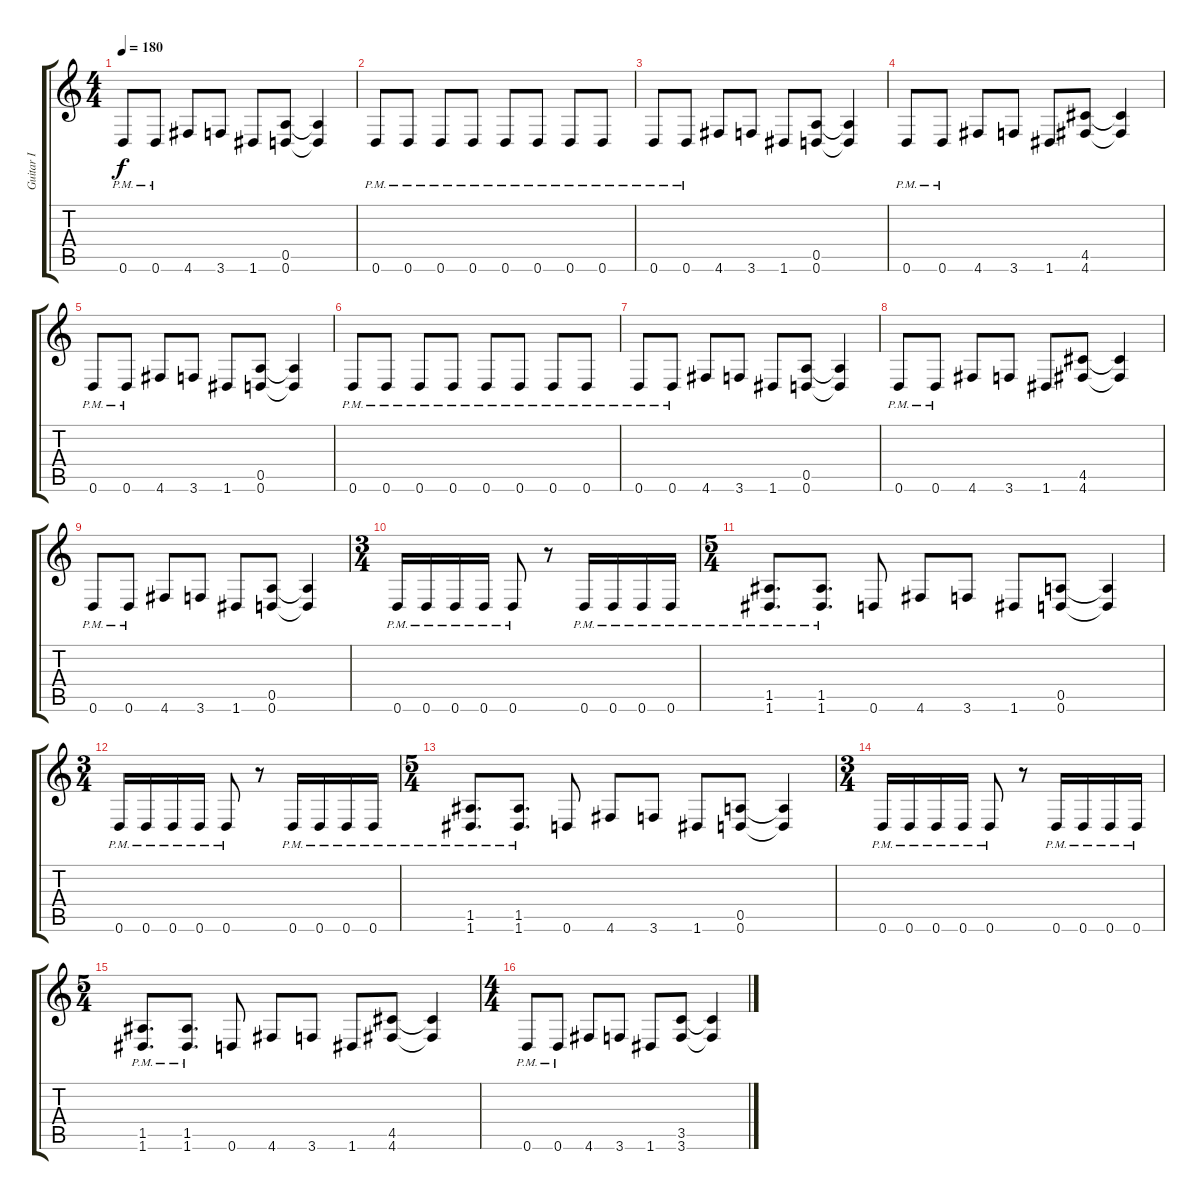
\track ("Guitar I" "Guitar I") {instrument distortionguitar}
\staff {score tabs}
\tuning (E4 B3 G3 D3 A2 D2) {hide}
\ts (4 4)
\tempo 180
\clef g2
\ks c
0.6{pm}.8{dy f} 0.6{pm}.8 4.6.8 3.6.8 1.6.8 (0.5 0.6).8 (0.5{t} 0.6{t}).4 |
0.6{pm}.8 0.6{pm}.8 0.6{pm}.8 0.6{pm}.8 0.6{pm}.8 0.6{pm}.8 0.6{pm}.8 0.6{pm}.8 |
0.6{pm}.8 0.6{pm}.8 4.6.8 3.6.8 1.6.8 (0.5 0.6).8 (0.5{t} 0.6{t}).4 |
0.6{pm}.8 0.6{pm}.8 4.6.8 3.6.8 1.6.8 (4.5 4.6).8 (4.5{t} 4.6{t}).4 |
0.6{pm}.8 0.6{pm}.8 4.6.8 3.6.8 1.6.8 (0.5 0.6).8 (0.5{t} 0.6{t}).4 |
0.6{pm}.8 0.6{pm}.8 0.6{pm}.8 0.6{pm}.8 0.6{pm}.8 0.6{pm}.8 0.6{pm}.8 0.6{pm}.8 |
0.6{pm}.8 0.6{pm}.8 4.6.8 3.6.8 1.6.8 (0.5 0.6).8 (0.5{t} 0.6{t}).4 |
0.6{pm}.8 0.6{pm}.8 4.6.8 3.6.8 1.6.8 (4.5 4.6).8 (4.5{t} 4.6{t}).4 |
0.6{pm}.8 0.6{pm}.8 4.6.8 3.6.8 1.6.8 (0.5 0.6).8 (0.5{t} 0.6{t}).4 |
\ts (3 4)
0.6{pm}.16 0.6{pm}.16 0.6{pm}.16 0.6{pm}.16 0.6{pm}.8 r.8 0.6{pm}.16 0.6{pm}.16 0.6{pm}.16 0.6{pm}.16 |
\ts (5 4)
(1.5{pm} 1.6{pm}).8{d} (1.5{pm} 1.6{pm}).8{d} 0.6.8 4.6.8 3.6.8 1.6.8 (0.5 0.6).8 (0.5{t} 0.6{t}).4 |
\ts (3 4)
0.6{pm}.16 0.6{pm}.16 0.6{pm}.16 0.6{pm}.16 0.6{pm}.8 r.8 0.6{pm}.16 0.6{pm}.16 0.6{pm}.16 0.6{pm}.16 |
\ts (5 4)
(1.5{pm} 1.6{pm}).8{d} (1.5{pm} 1.6{pm}).8{d} 0.6.8 4.6.8 3.6.8 1.6.8 (0.5 0.6).8 (0.5{t} 0.6{t}).4 |
\ts (3 4)
0.6{pm}.16 0.6{pm}.16 0.6{pm}.16 0.6{pm}.16 0.6{pm}.8 r.8 0.6{pm}.16 0.6{pm}.16 0.6{pm}.16 0.6{pm}.16 |
\ts (5 4)
(1.5{pm} 1.6{pm}).8{d} (1.5{pm} 1.6{pm}).8{d} 0.6.8 4.6.8 3.6.8 1.6.8 (4.5 4.6).8 (4.5{t} 4.6{t}).4 |
\ts (4 4)
0.6{pm}.8 0.6{pm}.8 4.6.8 3.6.8 1.6.8 (3.5 3.6).8 (3.5{t} 3.6{t}).4
